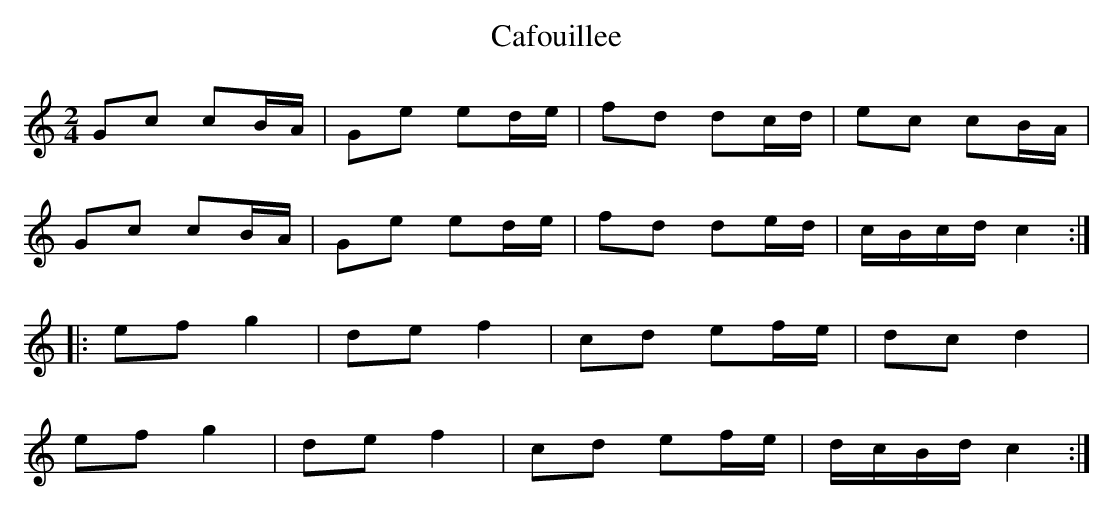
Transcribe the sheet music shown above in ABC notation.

X:1
T:Cafouillee
M:2/4
L:1/8
K:C
Gc cB/A/ | Ge ed/e/ | fd dc/d/ | ec cB/A/ |
Gc cB/A/ | Ge ed/e/ | fd de/d/ | c/B/c/d/ c2 ::
ef g2 | de f2 | cd ef/e/ | dc d2 |
ef g2 | de f2 | cd ef/e/ | d/c/B/d/ c2 :|
